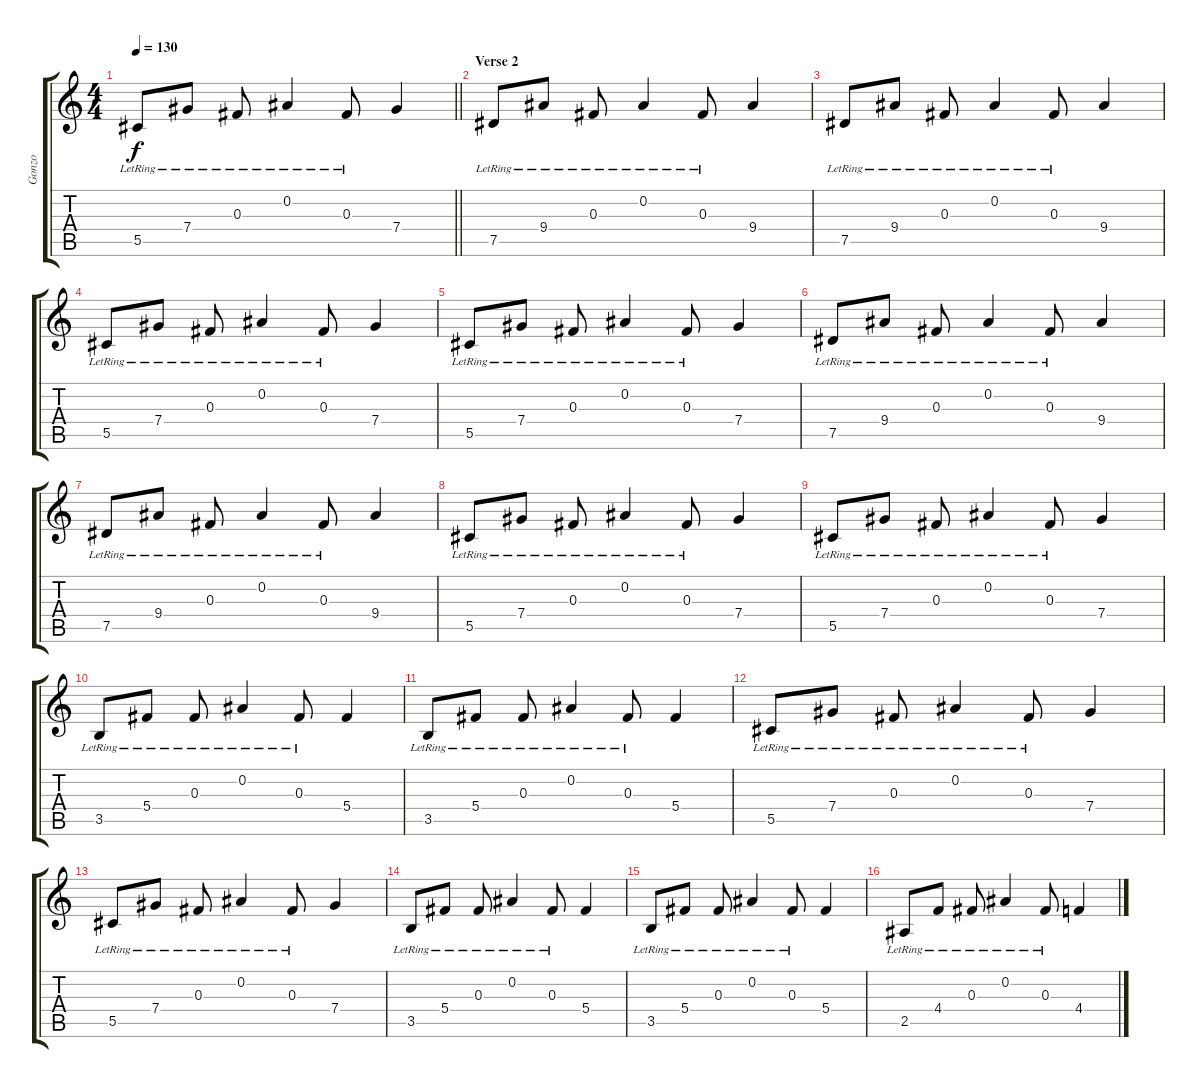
\track ("Gonzo" "Gonzo") {instrument acousticguitarsteel}
\staff {score tabs}
\tuning (Eb4 Bb3 Gb3 Db3 Ab2 Eb2) {hide}
\ts (4 4)
\tempo 130
\clef g2
\barLineRight lightlight
\ks c
5.5{lr}.8{dy f} 7.4{lr}.8 0.3{lr}.8 0.2{lr}.4 0.3{lr}.8 7.4.4 |
\section ("" "Verse 2")
7.5{lr}.8 9.4{lr}.8 0.3{lr}.8 0.2{lr}.4 0.3{lr}.8 9.4.4 |
7.5{lr}.8 9.4{lr}.8 0.3{lr}.8 0.2{lr}.4 0.3{lr}.8 9.4.4 |
5.5{lr}.8 7.4{lr}.8 0.3{lr}.8 0.2{lr}.4 0.3{lr}.8 7.4.4 |
5.5{lr}.8 7.4{lr}.8 0.3{lr}.8 0.2{lr}.4 0.3{lr}.8 7.4.4 |
7.5{lr}.8 9.4{lr}.8 0.3{lr}.8 0.2{lr}.4 0.3{lr}.8 9.4.4 |
7.5{lr}.8 9.4{lr}.8 0.3{lr}.8 0.2{lr}.4 0.3{lr}.8 9.4.4 |
5.5{lr}.8 7.4{lr}.8 0.3{lr}.8 0.2{lr}.4 0.3{lr}.8 7.4.4 |
5.5{lr}.8 7.4{lr}.8 0.3{lr}.8 0.2{lr}.4 0.3{lr}.8 7.4.4 |
3.5{lr}.8 5.4{lr}.8 0.3{lr}.8 0.2{lr}.4 0.3{lr}.8 5.4.4 |
3.5{lr}.8 5.4{lr}.8 0.3{lr}.8 0.2{lr}.4 0.3{lr}.8 5.4.4 |
5.5{lr}.8 7.4{lr}.8 0.3{lr}.8 0.2{lr}.4 0.3{lr}.8 7.4.4 |
5.5{lr}.8 7.4{lr}.8 0.3{lr}.8 0.2{lr}.4 0.3{lr}.8 7.4.4 |
3.5{lr}.8 5.4{lr}.8 0.3{lr}.8 0.2{lr}.4 0.3{lr}.8 5.4.4 |
3.5{lr}.8 5.4{lr}.8 0.3{lr}.8 0.2{lr}.4 0.3{lr}.8 5.4.4 |
2.5{lr}.8 4.4{lr}.8 0.3{lr}.8 0.2{lr}.4 0.3{lr}.8 4.4.4
